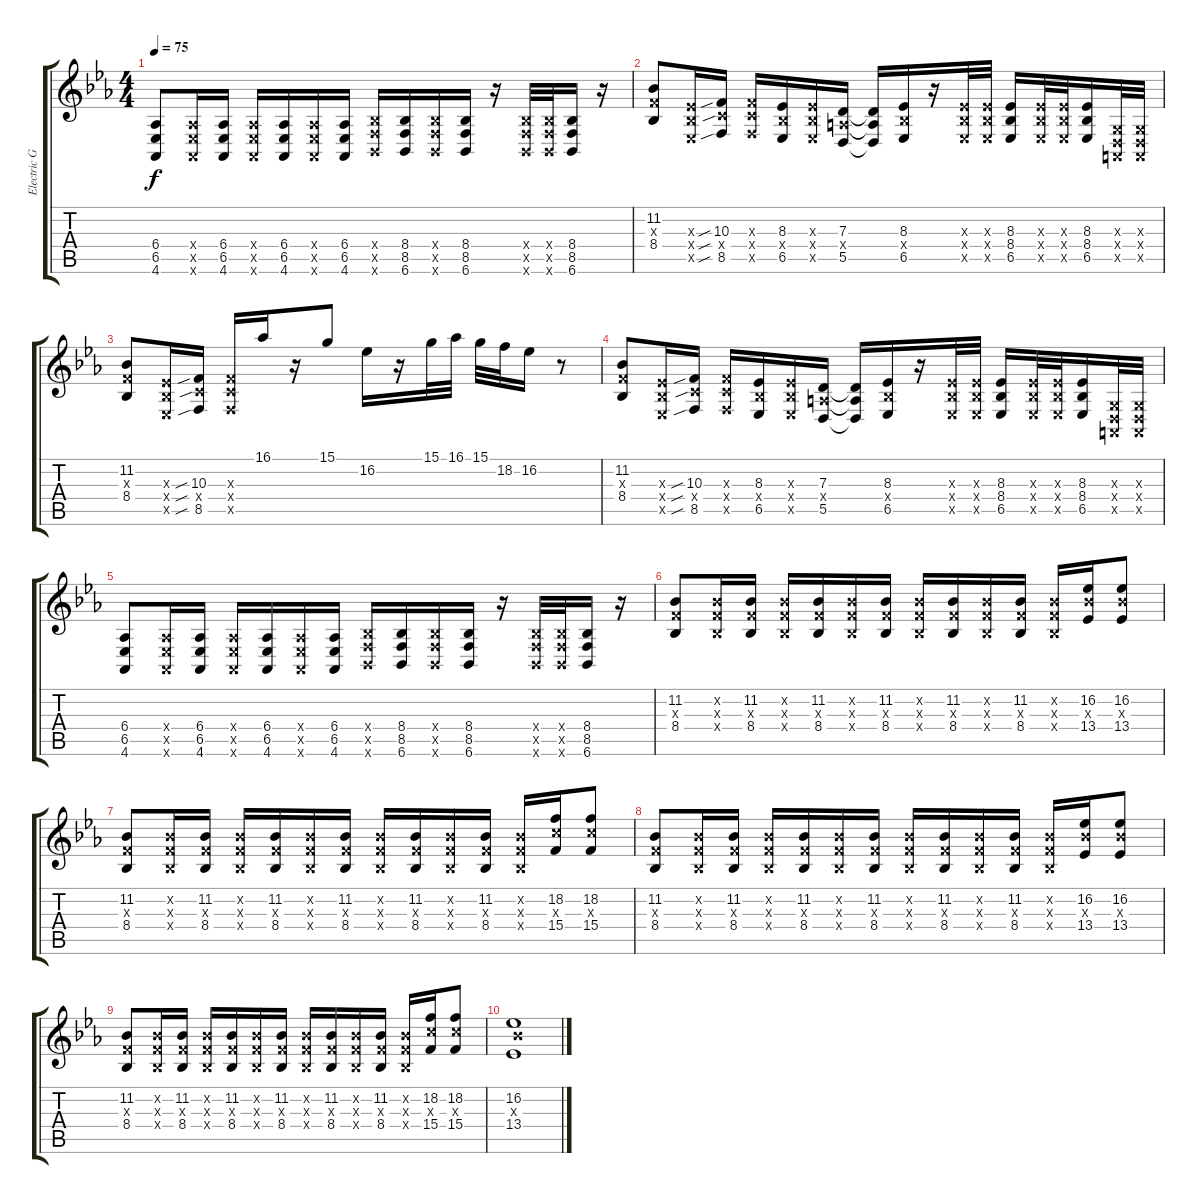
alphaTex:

\track ("Electric Guitar" "Electric G") {instrument rockorgan}
\staff {score tabs}
\tuning (E4 B3 G3 D3 A2 E2) {hide}
\ts (4 4)
\tempo 75
\clef g2
\ks eb
(6.4 6.5 4.6).8{dy f} (6.4{x} 6.5{x} 4.6{x}).16 (6.4 6.5 4.6).16 (6.4{x} 6.5{x} 4.6{x}).16 (6.4 6.5 4.6).16 (6.4{x} 6.5{x} 4.6{x}).16 (6.4 6.5 4.6).16 (8.4{x} 8.5{x} 6.6{x}).16 (8.4 8.5 6.6).16 (8.4{x} 8.5{x} 6.6{x}).16 (8.4 8.5 6.6).16 r.16 (8.4{x} 8.5{x} 6.6{x}).32 (8.4{x} 8.5{x} 6.6{x}).32 (8.4 8.5 6.6).16 r.16 |
(11.2 10.3{x} 8.4).8 (8.3{x} 8.4{x} 6.5{x}).16 (10.3{sib} 10.4{sib x} 8.5{sib}).16 (10.3{x} 10.4{x} 8.5{x}).16 (8.3 8.4{x} 6.5).16 (8.3{x} 8.4{x} 6.5{x}).16 (7.3 7.4{x} 5.5).16 (7.3{t} 7.4{t} 5.5{t}).16 (8.3 8.4{x} 6.5).16 r.16 (8.3{x} 8.4{x} 6.5{x}).32 (8.3{x} 8.4{x} 6.5{x}).32 (8.3 8.4 6.5).16 (8.3{x} 8.4{x} 6.5{x}).32 (8.3{x} 8.4{x} 6.5{x}).32 (8.3 8.4 6.5).16 (0.3{x} 0.4{x} 0.5{x}).32 (0.3{x} 0.4{x} 0.5{x}).32 |
(11.2 10.3{x} 8.4).8 (8.3{x} 8.4{x} 6.5{x}).16 (10.3{sib} 10.4{sib x} 8.5{sib}).16 (10.3{x} 10.4{x} 8.5{x}).16 16.1.16 r.16 15.1.8 16.2.16 r.16 15.1.32 16.1.32 15.1.32 18.2.32 16.2.16 r.8 |
(11.2 10.3{x} 8.4).8 (8.3{x} 8.4{x} 6.5{x}).16 (10.3{sib} 10.4{sib x} 8.5{sib}).16 (10.3{x} 10.4{x} 8.5{x}).16 (8.3 8.4{x} 6.5).16 (8.3{x} 8.4{x} 6.5{x}).16 (7.3 7.4{x} 5.5).16 (7.3{t} 7.4{t} 5.5{t}).16 (8.3 8.4{x} 6.5).16 r.16 (8.3{x} 8.4{x} 6.5{x}).32 (8.3{x} 8.4{x} 6.5{x}).32 (8.3 8.4 6.5).16 (8.3{x} 8.4{x} 6.5{x}).32 (8.3{x} 8.4{x} 6.5{x}).32 (8.3 8.4 6.5).16 (0.3{x} 0.4{x} 0.5{x}).32 (0.3{x} 0.4{x} 0.5{x}).32 |
(6.4 6.5 4.6).8 (6.4{x} 6.5{x} 4.6{x}).16 (6.4 6.5 4.6).16 (6.4{x} 6.5{x} 4.6{x}).16 (6.4 6.5 4.6).16 (6.4{x} 6.5{x} 4.6{x}).16 (6.4 6.5 4.6).16 (8.4{x} 8.5{x} 6.6{x}).16 (8.4 8.5 6.6).16 (8.4{x} 8.5{x} 6.6{x}).16 (8.4 8.5 6.6).16 r.16 (8.4{x} 8.5{x} 6.6{x}).32 (8.4{x} 8.5{x} 6.6{x}).32 (8.4 8.5 6.6).16 r.16 |
(11.2 10.3{x} 8.4).8 (11.2{x} 10.3{x} 8.4{x}).16 (11.2 10.3{x} 8.4).16 (11.2{x} 10.3{x} 8.4{x}).16 (11.2 10.3{x} 8.4).16 (11.2{x} 10.3{x} 8.4{x}).16 (11.2 10.3{x} 8.4).16 (11.2{x} 10.3{x} 8.4{x}).16 (11.2 10.3{x} 8.4).16 (11.2{x} 10.3{x} 8.4{x}).16 (11.2 10.3{x} 8.4).16 (11.2{x} 10.3{x} 8.4{x}).16 (16.2 15.3{x} 13.4).16 (16.2 15.3{x} 13.4).8 |
(11.2 10.3{x} 8.4).8 (11.2{x} 10.3{x} 8.4{x}).16 (11.2 10.3{x} 8.4).16 (11.2{x} 10.3{x} 8.4{x}).16 (11.2 10.3{x} 8.4).16 (11.2{x} 10.3{x} 8.4{x}).16 (11.2 10.3{x} 8.4).16 (11.2{x} 10.3{x} 8.4{x}).16 (11.2 10.3{x} 8.4).16 (11.2{x} 10.3{x} 8.4{x}).16 (11.2 10.3{x} 8.4).16 (11.2{x} 10.3{x} 8.4{x}).16 (18.2 17.3{x} 15.4).16 (18.2 17.3{x} 15.4).8 |
(11.2 10.3{x} 8.4).8 (11.2{x} 10.3{x} 8.4{x}).16 (11.2 10.3{x} 8.4).16 (11.2{x} 10.3{x} 8.4{x}).16 (11.2 10.3{x} 8.4).16 (11.2{x} 10.3{x} 8.4{x}).16 (11.2 10.3{x} 8.4).16 (11.2{x} 10.3{x} 8.4{x}).16 (11.2 10.3{x} 8.4).16 (11.2{x} 10.3{x} 8.4{x}).16 (11.2 10.3{x} 8.4).16 (11.2{x} 10.3{x} 8.4{x}).16 (16.2 15.3{x} 13.4).16 (16.2 15.3{x} 13.4).8 |
(11.2 10.3{x} 8.4).8 (11.2{x} 10.3{x} 8.4{x}).16 (11.2 10.3{x} 8.4).16 (11.2{x} 10.3{x} 8.4{x}).16 (11.2 10.3{x} 8.4).16 (11.2{x} 10.3{x} 8.4{x}).16 (11.2 10.3{x} 8.4).16 (11.2{x} 10.3{x} 8.4{x}).16 (11.2 10.3{x} 8.4).16 (11.2{x} 10.3{x} 8.4{x}).16 (11.2 10.3{x} 8.4).16 (11.2{x} 10.3{x} 8.4{x}).16 (18.2 17.3{x} 15.4).16 (18.2 17.3{x} 15.4).8 |
(16.2 15.3{x} 13.4).1
